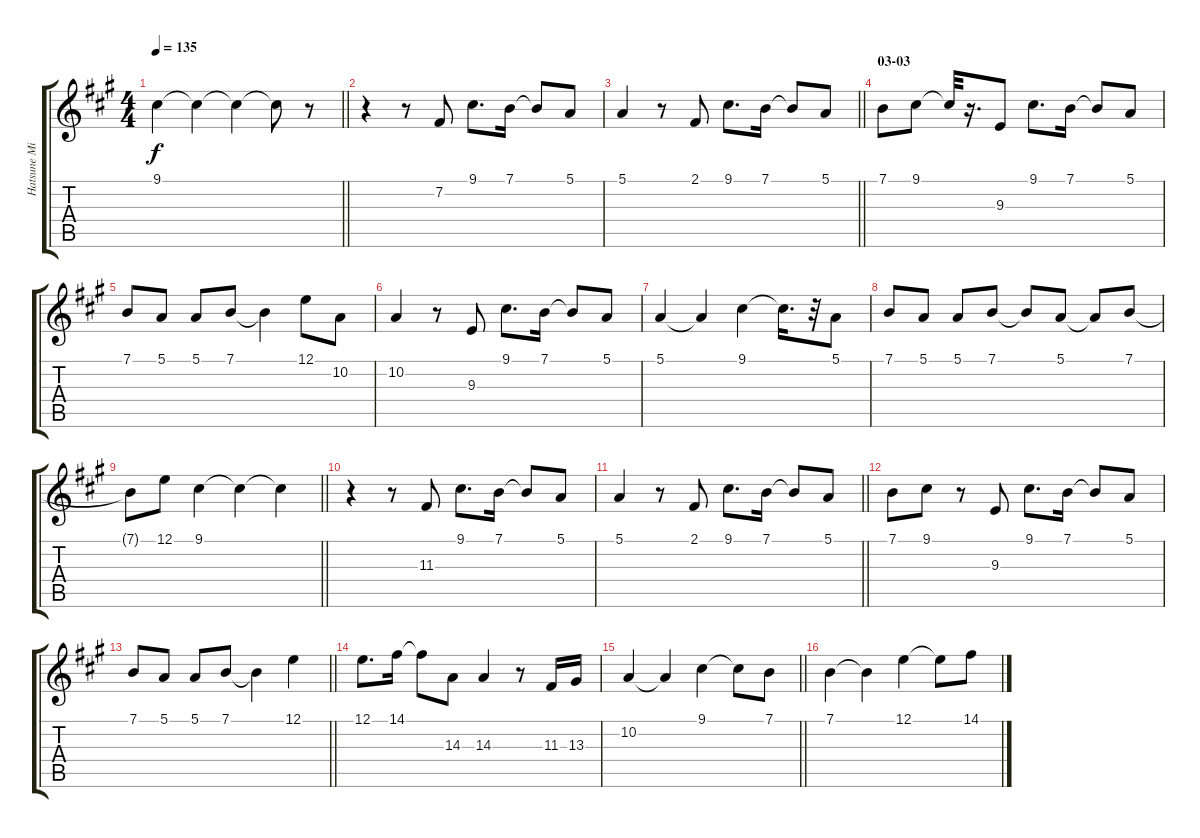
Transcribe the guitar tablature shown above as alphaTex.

\track ("Hatsune Miku" "Hatsune Mi") {instrument lead1square}
\staff {score tabs}
\tuning (E4 B3 G3 D3 A2 E2) {hide}
\ts (4 4)
\tempo 135
\clef g2
\barLineRight lightlight
\ks a
9.1.4{dy f} 9.1{t}.4 9.1{t}.4 9.1{t}.8 r.8 |
r.4 r.8 7.2.8 9.1.8{d} 7.1.16 7.1{t}.8 5.1.8 |
\barLineRight lightlight
5.1.4 r.8 2.1.8 9.1.8{d} 7.1.16 7.1{t}.8 5.1.8 |
\section ("" "03-03")
7.1.8 9.1.8 9.1{t}.32 r.16{d} 9.3.8 9.1.8{d} 7.1.16 7.1{t}.8 5.1.8 |
7.1.8 5.1.8 5.1.8 7.1.8 7.1{t}.4 12.1.8 10.2.8 |
10.2.4 r.8 9.3.8 9.1.8{d} 7.1.16 7.1{t}.8 5.1.8 |
5.1.4 5.1{t}.4 9.1.4 9.1{t}.16{d} r.32 5.1.8 |
7.1.8 5.1.8 5.1.8 7.1.8 7.1{t}.8 5.1.8 5.1{t}.8 7.1.8 |
\barLineRight lightlight
7.1{t}.8 12.1.8 9.1.4 9.1{t}.4 9.1{t}.4 |
r.4 r.8 11.3.8 9.1.8{d} 7.1.16 7.1{t}.8 5.1.8 |
\barLineRight lightlight
5.1.4 r.8 2.1.8 9.1.8{d} 7.1.16 7.1{t}.8 5.1.8 |
7.1.8 9.1.8 r.8 9.3.8 9.1.8{d} 7.1.16 7.1{t}.8 5.1.8 |
\barLineRight lightlight
7.1.8 5.1.8 5.1.8 7.1.8 7.1{t}.4 12.1.4 |
12.1.8{d} 14.1.16 14.1{t}.8 14.3.8 14.3.4 r.8 11.3.16 13.3.16 |
\barLineRight lightlight
10.2.4 10.2{t}.4 9.1.4 9.1{t}.8 7.1.8 |
7.1.4 7.1{t}.4 12.1.4 12.1{t}.8 14.1.8
